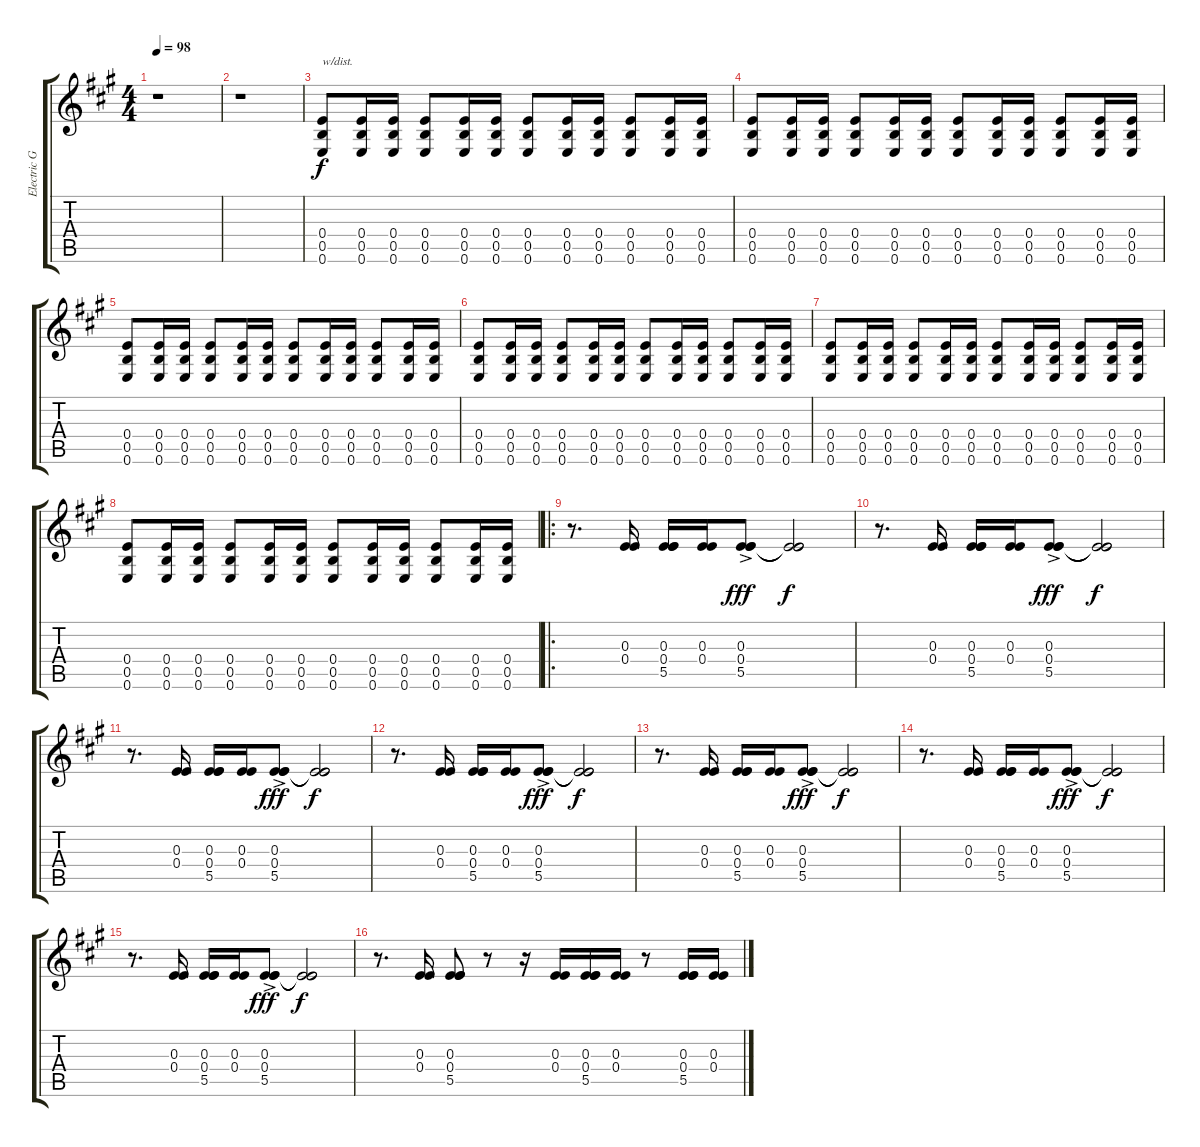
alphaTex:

\track ("Electric Guitar 2" "Electric G") {instrument distortionguitar}
\staff {score tabs}
\tuning (E4 B3 E3 E3 B2 E2) {hide}
\ts (4 4)
\tempo 98
\clef g2
\ks a
r.1{dy f instrument distortionguitar} |
r.1 |
(0.4 0.5 0.6).8{txt "w/dist."} (0.4 0.5 0.6).16 (0.4 0.5 0.6).16 (0.4 0.5 0.6).8 (0.4 0.5 0.6).16 (0.4 0.5 0.6).16 (0.4 0.5 0.6).8 (0.4 0.5 0.6).16 (0.4 0.5 0.6).16 (0.4 0.5 0.6).8 (0.4 0.5 0.6).16 (0.4 0.5 0.6).16 |
(0.4 0.5 0.6).8 (0.4 0.5 0.6).16 (0.4 0.5 0.6).16 (0.4 0.5 0.6).8 (0.4 0.5 0.6).16 (0.4 0.5 0.6).16 (0.4 0.5 0.6).8 (0.4 0.5 0.6).16 (0.4 0.5 0.6).16 (0.4 0.5 0.6).8 (0.4 0.5 0.6).16 (0.4 0.5 0.6).16 |
(0.4 0.5 0.6).8 (0.4 0.5 0.6).16 (0.4 0.5 0.6).16 (0.4 0.5 0.6).8 (0.4 0.5 0.6).16 (0.4 0.5 0.6).16 (0.4 0.5 0.6).8 (0.4 0.5 0.6).16 (0.4 0.5 0.6).16 (0.4 0.5 0.6).8 (0.4 0.5 0.6).16 (0.4 0.5 0.6).16 |
(0.4 0.5 0.6).8 (0.4 0.5 0.6).16 (0.4 0.5 0.6).16 (0.4 0.5 0.6).8 (0.4 0.5 0.6).16 (0.4 0.5 0.6).16 (0.4 0.5 0.6).8 (0.4 0.5 0.6).16 (0.4 0.5 0.6).16 (0.4 0.5 0.6).8 (0.4 0.5 0.6).16 (0.4 0.5 0.6).16 |
(0.4 0.5 0.6).8 (0.4 0.5 0.6).16 (0.4 0.5 0.6).16 (0.4 0.5 0.6).8 (0.4 0.5 0.6).16 (0.4 0.5 0.6).16 (0.4 0.5 0.6).8 (0.4 0.5 0.6).16 (0.4 0.5 0.6).16 (0.4 0.5 0.6).8 (0.4 0.5 0.6).16 (0.4 0.5 0.6).16 |
(0.4 0.5 0.6).8 (0.4 0.5 0.6).16 (0.4 0.5 0.6).16 (0.4 0.5 0.6).8 (0.4 0.5 0.6).16 (0.4 0.5 0.6).16 (0.4 0.5 0.6).8 (0.4 0.5 0.6).16 (0.4 0.5 0.6).16 (0.4 0.5 0.6).8 (0.4 0.5 0.6).16 (0.4 0.5 0.6).16 |
\ro
r.8{d} (0.3 0.4).16 (0.3 0.4 5.5).16 (0.3 0.4).16 (0.3{ac} 0.4{ac} 5.5{ac}).8{dy fff} (0.3{t} 0.4{t} 5.5{t}).2{dy f} |
r.8{d} (0.3 0.4).16 (0.3 0.4 5.5).16 (0.3 0.4).16 (0.3{ac} 0.4{ac} 5.5{ac}).8{dy fff} (0.3{t} 0.4{t} 5.5{t}).2{dy f} |
r.8{d} (0.3 0.4).16 (0.3 0.4 5.5).16 (0.3 0.4).16 (0.3{ac} 0.4{ac} 5.5{ac}).8{dy fff} (0.3{t} 0.4{t} 5.5{t}).2{dy f} |
r.8{d} (0.3 0.4).16 (0.3 0.4 5.5).16 (0.3 0.4).16 (0.3{ac} 0.4{ac} 5.5{ac}).8{dy fff} (0.3{t} 0.4{t} 5.5{t}).2{dy f} |
r.8{d} (0.3 0.4).16 (0.3 0.4 5.5).16 (0.3 0.4).16 (0.3{ac} 0.4{ac} 5.5{ac}).8{dy fff} (0.3{t} 0.4{t} 5.5{t}).2{dy f} |
r.8{d} (0.3 0.4).16 (0.3 0.4 5.5).16 (0.3 0.4).16 (0.3{ac} 0.4{ac} 5.5{ac}).8{dy fff} (0.3{t} 0.4{t} 5.5{t}).2{dy f} |
r.8{d} (0.3 0.4).16 (0.3 0.4 5.5).16 (0.3 0.4).16 (0.3{ac} 0.4{ac} 5.5{ac}).8{dy fff} (0.3{t} 0.4{t} 5.5{t}).2{dy f} |
r.8{d} (0.3 0.4).16 (0.3 0.4 5.5).8 r.8 r.16 (0.3 0.4).16 (0.3 0.4 5.5).16 (0.3 0.4).16 r.8 (0.3 0.4 5.5).16 (0.3 0.4).16
